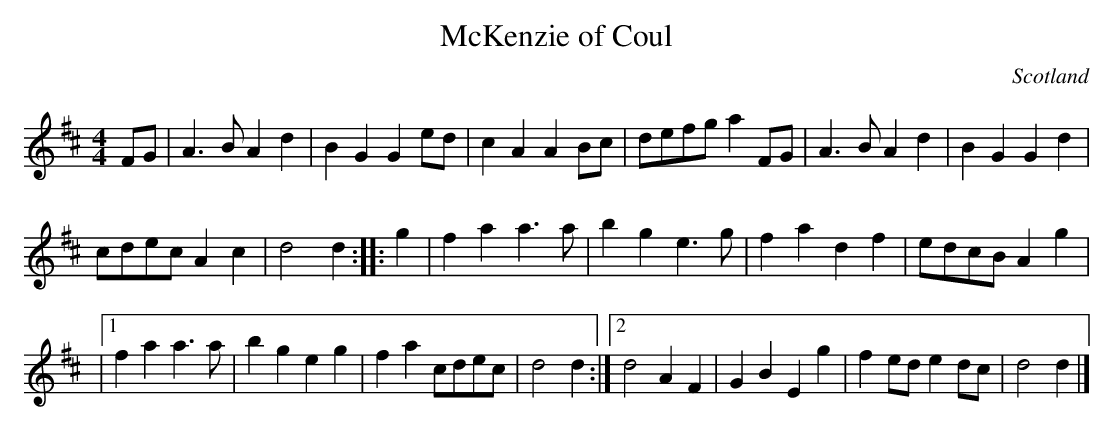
X:1
T:McKenzie of Coul
M:4/4
O:Scotland
K:D major
FG|\
A3B A2d2|B2G2 G2ed|c2A2 A2Bc|defg a2FG|\
A3B A2d2|B2G2 G2d2|
cdec A2c2|d4 d2 :: g2|\
f2a2 a3a|b2g2 e3g| f2a2 d2f2|edcB A2g2 |
|1 \
f2a2 a3a|b2g2 e2g2|f2a2 cdec|d4   d2 :|2\
d4 A2F2|G2B2 E2g2|f2ed e2dc|d4 d2 |]
